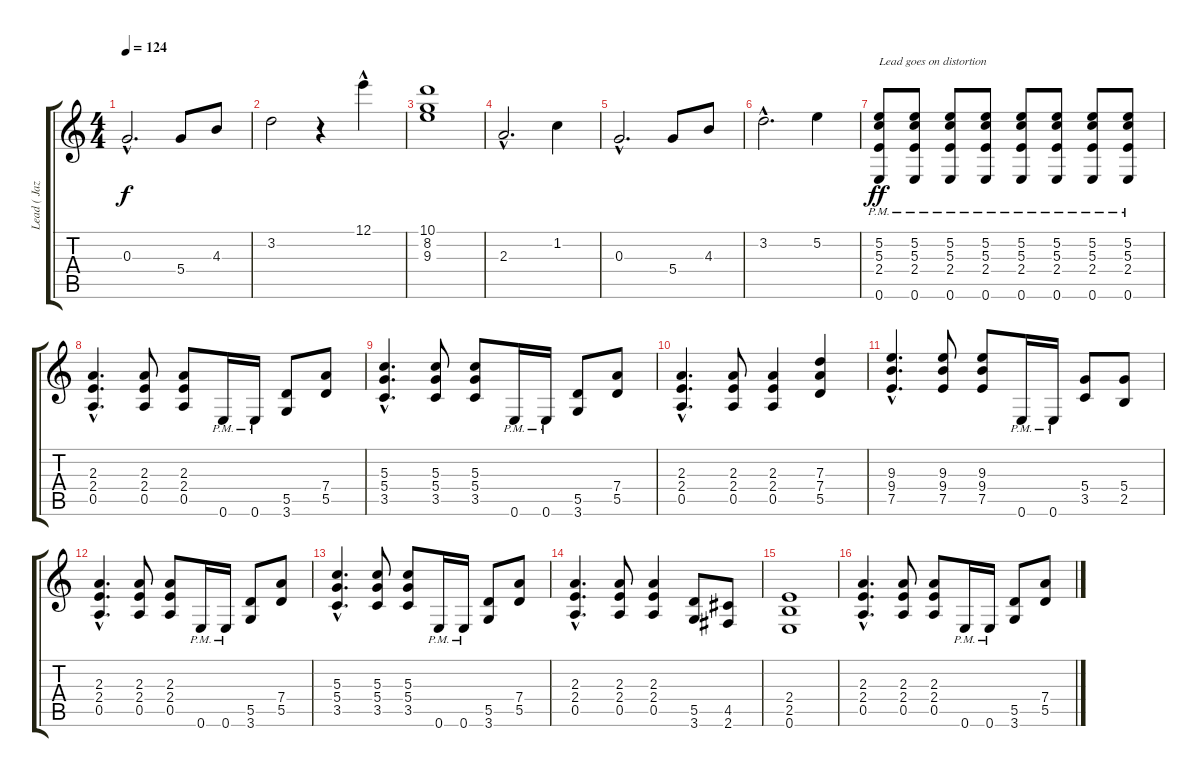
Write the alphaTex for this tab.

\track ("Lead ( Jazz Guitar )" "Lead ( Jaz") {instrument electricguitarjazz}
\staff {score tabs}
\tuning (E4 B3 G3 D3 A2 E2) {hide}
\ts (4 4)
\tempo 124
\clef g2
\ks c
0.3{hac}.2{d dy f} 5.4.8 4.3.8 |
3.2.2 r.4 12.1{hac}.4 |
(10.1 8.2 9.3).1 |
2.3{hac}.2{d} 1.2.4 |
0.3{hac}.2{d} 5.4.8 4.3.8 |
3.2{hac}.2{d} 5.2.4 |
(5.2{pm} 5.3{pm} 2.4{pm} 0.6{pm}).8{txt "Lead goes on distortion" dy ff volume 16 instrument distortionguitar} (5.2{pm} 5.3{pm} 2.4{pm} 0.6{pm}).8 (5.2{pm} 5.3{pm} 2.4{pm} 0.6{pm}).8 (5.2{pm} 5.3{pm} 2.4{pm} 0.6{pm}).8 (5.2{pm} 5.3{pm} 2.4{pm} 0.6{pm}).8 (5.2{pm} 5.3{pm} 2.4{pm} 0.6{pm}).8 (5.2{pm} 5.3{pm} 2.4{pm} 0.6{pm}).8 (5.2{pm} 5.3{pm} 2.4{pm} 0.6{pm}).8 |
(2.3{hac} 2.4{hac} 0.5{hac}).4{d} (2.3 2.4 0.5).8 (2.3 2.4 0.5).8 0.6{pm}.16 0.6{pm}.16 (5.5 3.6).8 (7.4 5.5).8 |
(5.3{hac} 5.4{hac} 3.5{hac}).4{d} (5.3 5.4 3.5).8 (5.3 5.4 3.5).8 0.6{pm}.16 0.6{pm}.16 (5.5 3.6).8 (7.4 5.5).8 |
(2.3{hac} 2.4{hac} 0.5{hac}).4{d} (2.3 2.4 0.5).8 (2.3 2.4 0.5).4 (7.3 7.4 5.5).4 |
(9.3{hac} 9.4{hac} 7.5{hac}).4{d} (9.3 9.4 7.5).8 (9.3 9.4 7.5).8 0.6{pm}.16 0.6{pm}.16 (5.4 3.5).8 (5.4 2.5).8 |
(2.3{hac} 2.4{hac} 0.5{hac}).4{d} (2.3 2.4 0.5).8 (2.3 2.4 0.5).8 0.6{pm}.16 0.6{pm}.16 (5.5 3.6).8 (7.4 5.5).8 |
(5.3{hac} 5.4{hac} 3.5{hac}).4{d} (5.3 5.4 3.5).8 (5.3 5.4 3.5).8 0.6{pm}.16 0.6{pm}.16 (5.5 3.6).8 (7.4 5.5).8 |
(2.3{hac} 2.4{hac} 0.5{hac}).4{d} (2.3 2.4 0.5).8 (2.3 2.4 0.5).4 (5.5 3.6).8 (4.5 2.6).8 |
(2.4 2.5 0.6).1 |
(2.3{hac} 2.4{hac} 0.5{hac}).4{d} (2.3 2.4 0.5).8 (2.3 2.4 0.5).8 0.6{pm}.16 0.6{pm}.16 (5.5 3.6).8 (7.4 5.5).8
